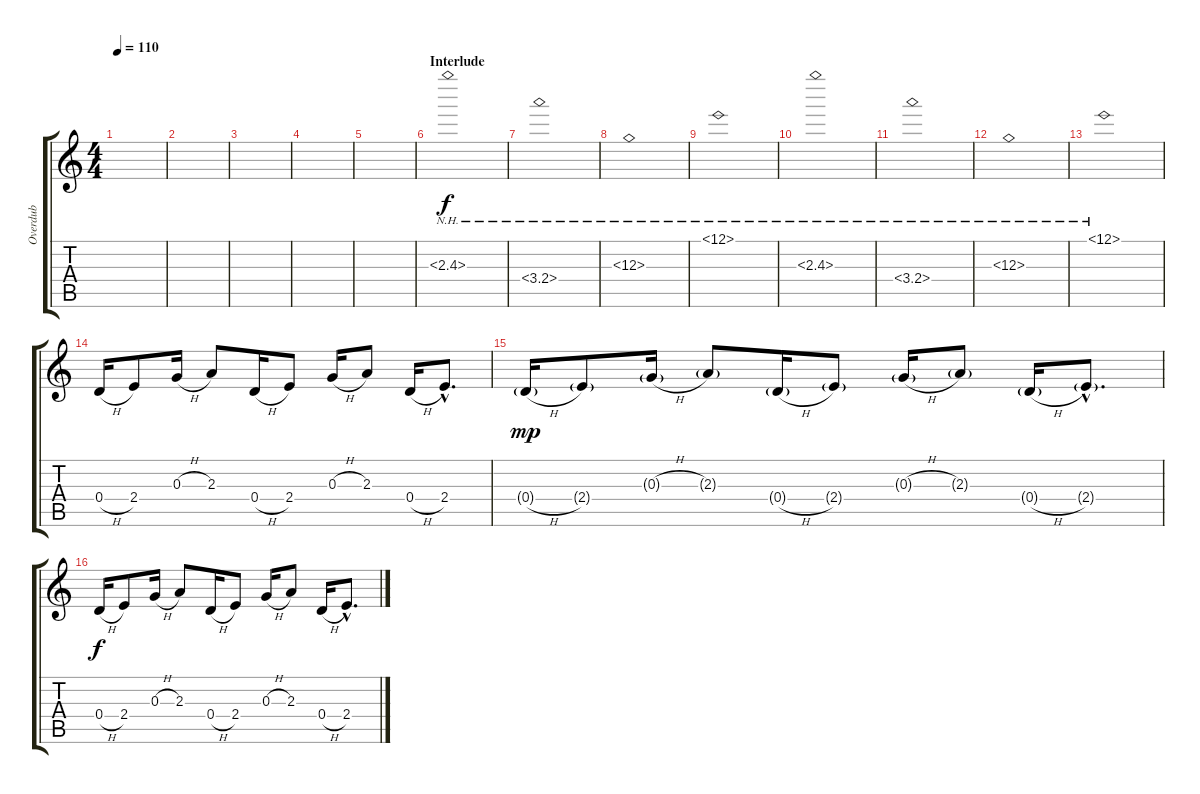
\track ("Overdub" "Overdub") {instrument electricguitarclean}
\staff {score tabs}
\tuning (E4 B3 G3 D3 A2 D2) {hide}
\ts (4 4)
\tempo 110
\clef g2
\ks c
|
|
|
|
|
\section ("" "Interlude")
2.3{nh}.1{volume 5} |
3.4{nh}.1 |
0.3{nh}.1 |
0.1{nh}.1 |
2.3{nh}.1 |
3.4{nh}.1 |
0.3{nh}.1 |
0.1{nh}.1 |
0.4{h}.16{volume 12 instrument distortionguitar} 2.4.8 0.3{h}.16 2.3.8 0.4{h}.16 2.4.8 0.3{h}.16 2.3.8 0.4{h}.16 2.4{hac}.8{d} |
0.4{h g}.16{dy mp volume 12 instrument distortionguitar} 2.4{g}.8 0.3{h g}.16 2.3{g}.8 0.4{h g}.16 2.4{g}.8 0.3{h g}.16 2.3{g}.8 0.4{h g}.16 2.4{g hac}.8{d} |
0.4{h}.16{dy f volume 12 instrument distortionguitar} 2.4.8 0.3{h}.16 2.3.8 0.4{h}.16 2.4.8 0.3{h}.16 2.3.8 0.4{h}.16 2.4{hac}.8{d}
